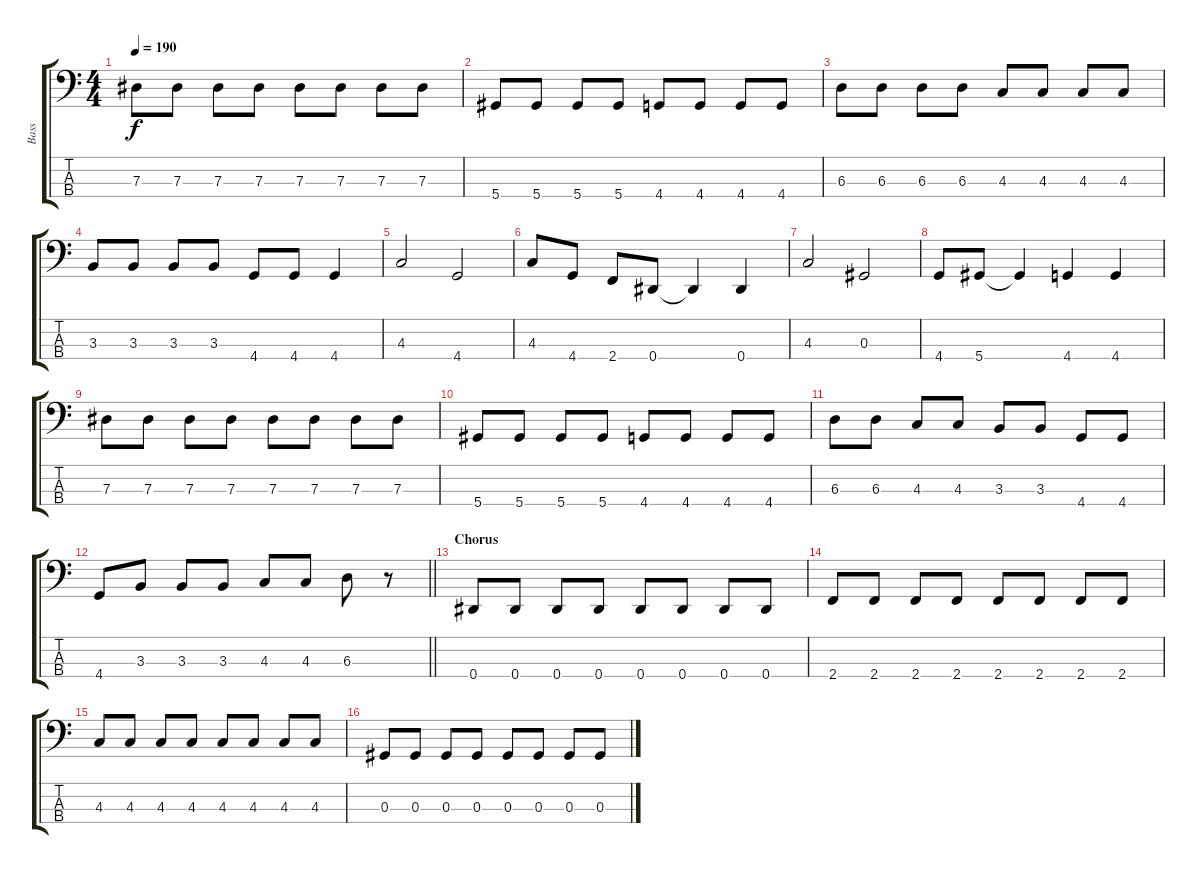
\track ("Bass" "Bass") {instrument electricbasspick}
\staff {score tabs}
\tuning (Gb2 Db2 Ab1 Eb1) {hide}
\ts (4 4)
\tempo 190
\clef f4
\ks c
7.3.8{dy f} 7.3.8 7.3.8 7.3.8 7.3.8 7.3.8 7.3.8 7.3.8 |
5.4.8 5.4.8 5.4.8 5.4.8 4.4.8 4.4.8 4.4.8 4.4.8 |
6.3.8 6.3.8 6.3.8 6.3.8 4.3.8 4.3.8 4.3.8 4.3.8 |
3.3.8 3.3.8 3.3.8 3.3.8 4.4.8 4.4.8 4.4.4 |
4.3.2 4.4.2 |
4.3.8 4.4.8 2.4.8 0.4.8 0.4{t}.4 0.4.4 |
4.3.2 0.3.2 |
4.4.8 5.4.8 5.4{t}.4 4.4.4 4.4.4 |
7.3.8 7.3.8 7.3.8 7.3.8 7.3.8 7.3.8 7.3.8 7.3.8 |
5.4.8 5.4.8 5.4.8 5.4.8 4.4.8 4.4.8 4.4.8 4.4.8 |
6.3.8 6.3.8 4.3.8 4.3.8 3.3.8 3.3.8 4.4.8 4.4.8 |
\barLineRight lightlight
4.4.8 3.3.8 3.3.8 3.3.8 4.3.8 4.3.8 6.3.8 r.8 |
\section ("" "Chorus ")
0.4.8 0.4.8 0.4.8 0.4.8 0.4.8 0.4.8 0.4.8 0.4.8 |
2.4.8 2.4.8 2.4.8 2.4.8 2.4.8 2.4.8 2.4.8 2.4.8 |
4.3.8 4.3.8 4.3.8 4.3.8 4.3.8 4.3.8 4.3.8 4.3.8 |
0.3.8 0.3.8 0.3.8 0.3.8 0.3.8 0.3.8 0.3.8 0.3.8
